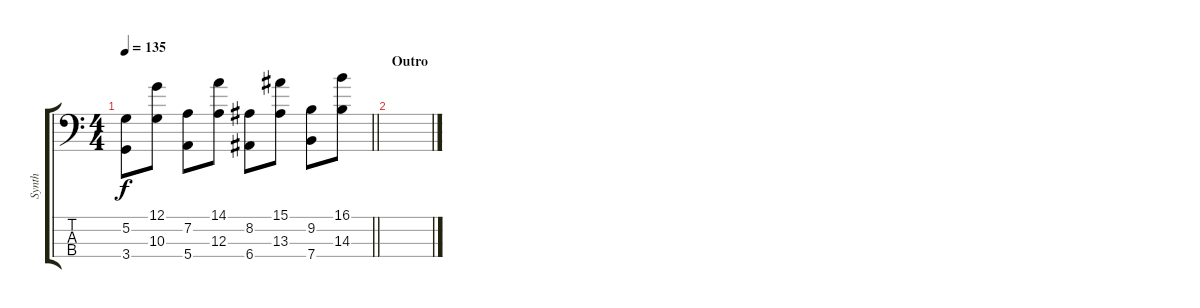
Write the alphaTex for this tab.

\track ("Synth" "Synth") {instrument synthbass1}
\staff {score tabs}
\tuning (G2 D2 A1 E1) {hide}
\ts (4 4)
\tempo 135
\clef f4
\barLineRight lightlight
\ks c
(5.2 3.4).8{dy f} (12.1 10.3).8 (7.2 5.4).8 (14.1 12.3).8 (8.2 6.4).8 (15.1 13.3).8 (9.2 7.4).8 (16.1 14.3).8 |
\section ("" "Outro")
